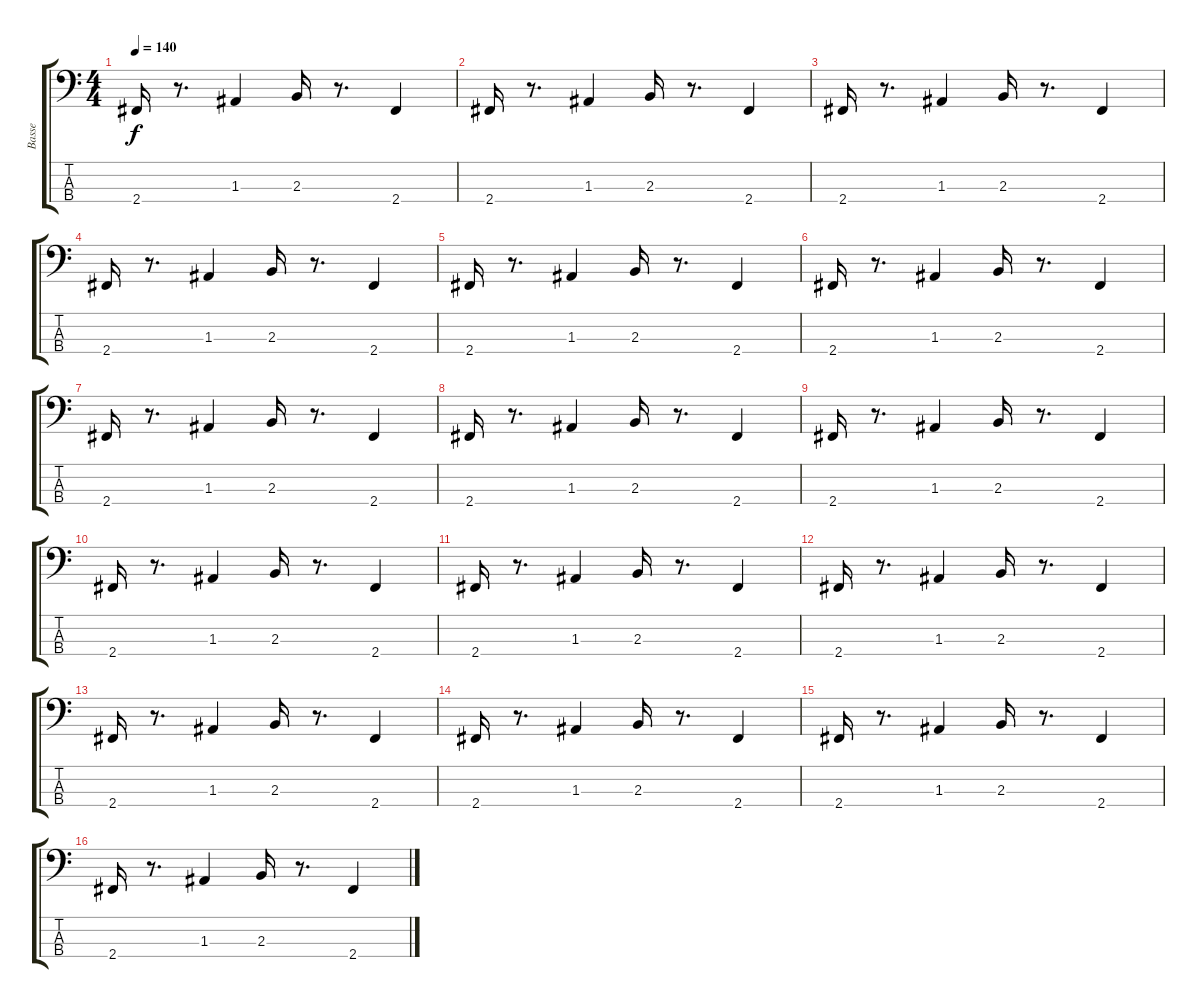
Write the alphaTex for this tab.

\track ("Basse" "Basse") {instrument electricbassfinger}
\staff {score tabs}
\tuning (G2 D2 A1 E1) {hide}
\ts (4 4)
\tempo 140
\clef f4
\ks c
2.4.16{dy f} r.8{d} 1.3.4 2.3.16 r.8{d} 2.4.4 |
2.4.16 r.8{d} 1.3.4 2.3.16 r.8{d} 2.4.4 |
2.4.16 r.8{d} 1.3.4 2.3.16 r.8{d} 2.4.4 |
2.4.16 r.8{d} 1.3.4 2.3.16 r.8{d} 2.4.4 |
2.4.16 r.8{d} 1.3.4 2.3.16 r.8{d} 2.4.4 |
2.4.16 r.8{d} 1.3.4 2.3.16 r.8{d} 2.4.4 |
2.4.16 r.8{d} 1.3.4 2.3.16 r.8{d} 2.4.4 |
2.4.16 r.8{d} 1.3.4 2.3.16 r.8{d} 2.4.4 |
2.4.16 r.8{d} 1.3.4 2.3.16 r.8{d} 2.4.4 |
2.4.16 r.8{d} 1.3.4 2.3.16 r.8{d} 2.4.4 |
2.4.16 r.8{d} 1.3.4 2.3.16 r.8{d} 2.4.4 |
2.4.16 r.8{d} 1.3.4 2.3.16 r.8{d} 2.4.4 |
2.4.16 r.8{d} 1.3.4 2.3.16 r.8{d} 2.4.4 |
2.4.16 r.8{d} 1.3.4 2.3.16 r.8{d} 2.4.4 |
2.4.16 r.8{d} 1.3.4 2.3.16 r.8{d} 2.4.4 |
2.4.16 r.8{d} 1.3.4 2.3.16 r.8{d} 2.4.4
